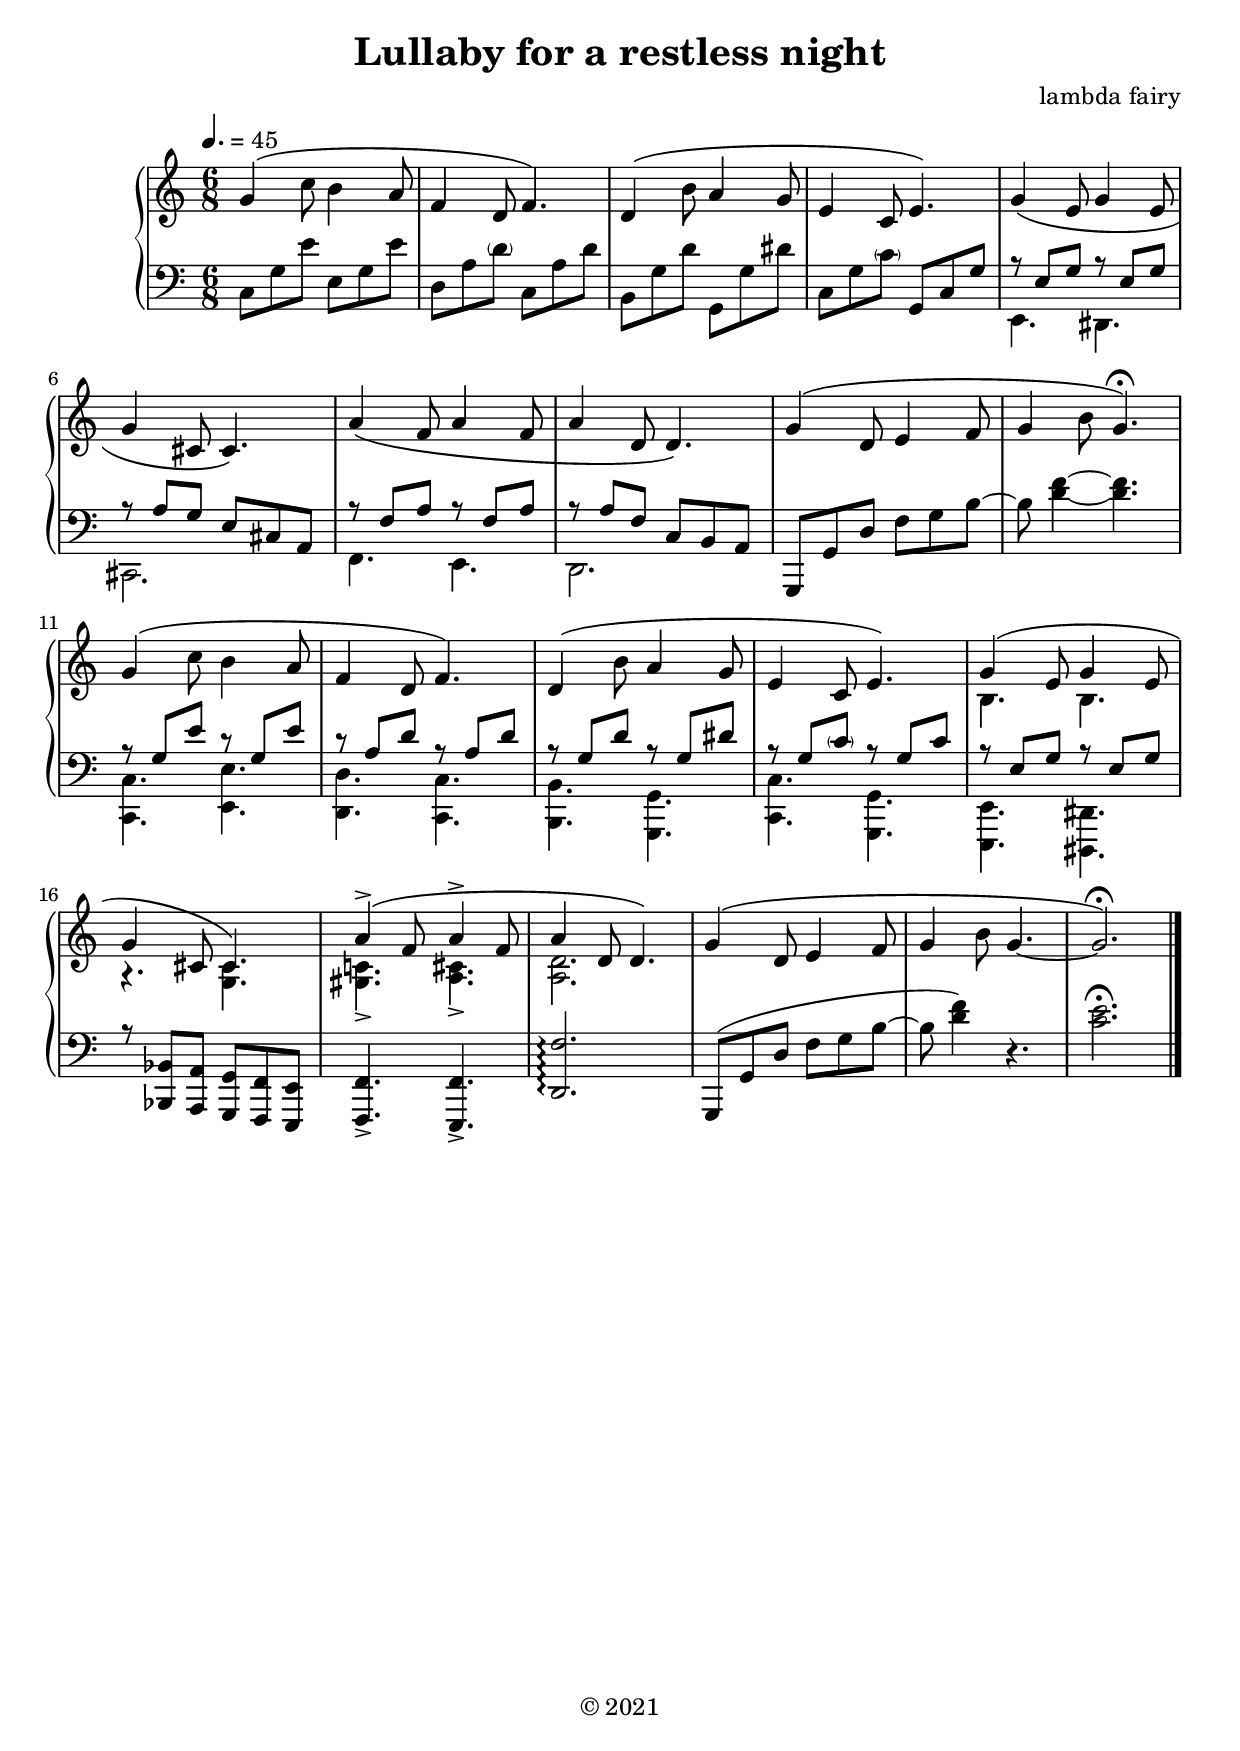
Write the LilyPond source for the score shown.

\version "2.20.0"

\include "articulate.ly"
\include "shared.ily"

#(set-global-staff-size 21)

\header {
    title = "Lullaby for a restless night"
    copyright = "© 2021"
    }

A = {
    \set Staff.midiInstrument = #"acoustic grand"
    \tempo 4. = 45
    \time 6/8

    \clef treble
    \relative c' {
        | g'4\( c8 b4 a8
        | f4 d8 f4.\)
        | d4\( b'8 a4 g8
        | e4 c8 e4.\)
        }

    \relative c' {
        | g'4\( e8 g4 e8
        | g4 cs,8 cs4.\)
        | a'4\( f8 a4 f8
        | a4 d,8 d4.\)
        | g4\( d8 e4 f8
        | g4 b8 g4.\)\fermata
        }

    \break

    \relative c' {
        | g'4\( c8 b4 a8
        | f4 d8 f4.\)
        | d4\( b'8 a4 g8
        | e4 c8 e4.\)
        }

    \relative c' {
        << {
            | g'4\( e8 g4 e8
            | g4 cs,8 cs4.\)
            | a'4\(-> f8 a4-> f8
            | a4 d,8 d4.\)
            }
        \\ {
            | b4. b
            | r4. <g cs>4.
            | <gs c>-> <a cs>->
            | <a d>2.
            } >>
        | g'4\( d8 e4 f8
        | g4 b8 g4. ~
        | g2.\)\fermata
        }

    \bar "|."
    }

B = {
    \clef bass
    \set Staff.midiInstrument = #"acoustic grand"

    \relative c {
        | c8 g' e' e, g e'
        | d, a' \parenthesize d c, a' d
        | b, g' d' g,, g' ds'
        | c, g' \parenthesize c g, c g'
        }

    \relative c {
        << {
            | r8 e g r e g
            | r a g e cs a
            | r8 f' a r f a
            | r a f c b a
            }
        \\ {
            | e4. ds
            | cs2.
            | f4. e
            | d2.
            } >>
        | g,8 g' d' f g b ~
        | b <d f>4 ~ q4.
        }

    \relative c {
        << {
            | r8 g' e' r g, e'
            | r a, d r a d
            | r g, d' r g, ds'
            | r g, \parenthesize c r g c
            }
        \\ {
            | <c,, c'>4. <e e'>
            | <d d'> <c c'>
            | <b b'> <g g'>
            | <c c'> <g g'>
            } >>
        }

    \relative c {
        << {
            | r8 e g r e g
            | r <bf,, bf'> <a a'> <g g'> <f f'> <e e'>
            }
        \\ {
            | <e e'>4. <ds ds'>
            % | cs4.
            } >>
        | <f f'>4.-> <e f'>->
        | <d' f'>2.\arpeggio
        | g,8\( g' d' f g b ~
        | b <d f>4\) r4.
        | <c e>2.\fermata
        }

    }

stuff = <<
    \new PianoStaff <<
        #(set-accidental-style 'piano)
        \new Staff = "A" { \A }
        \new Staff = "B" { \B }
        >>
    >>

\score {
    \stuff
    \layout { }
    }

\score {
    \articulate \stuff
    \midi { }
    }
